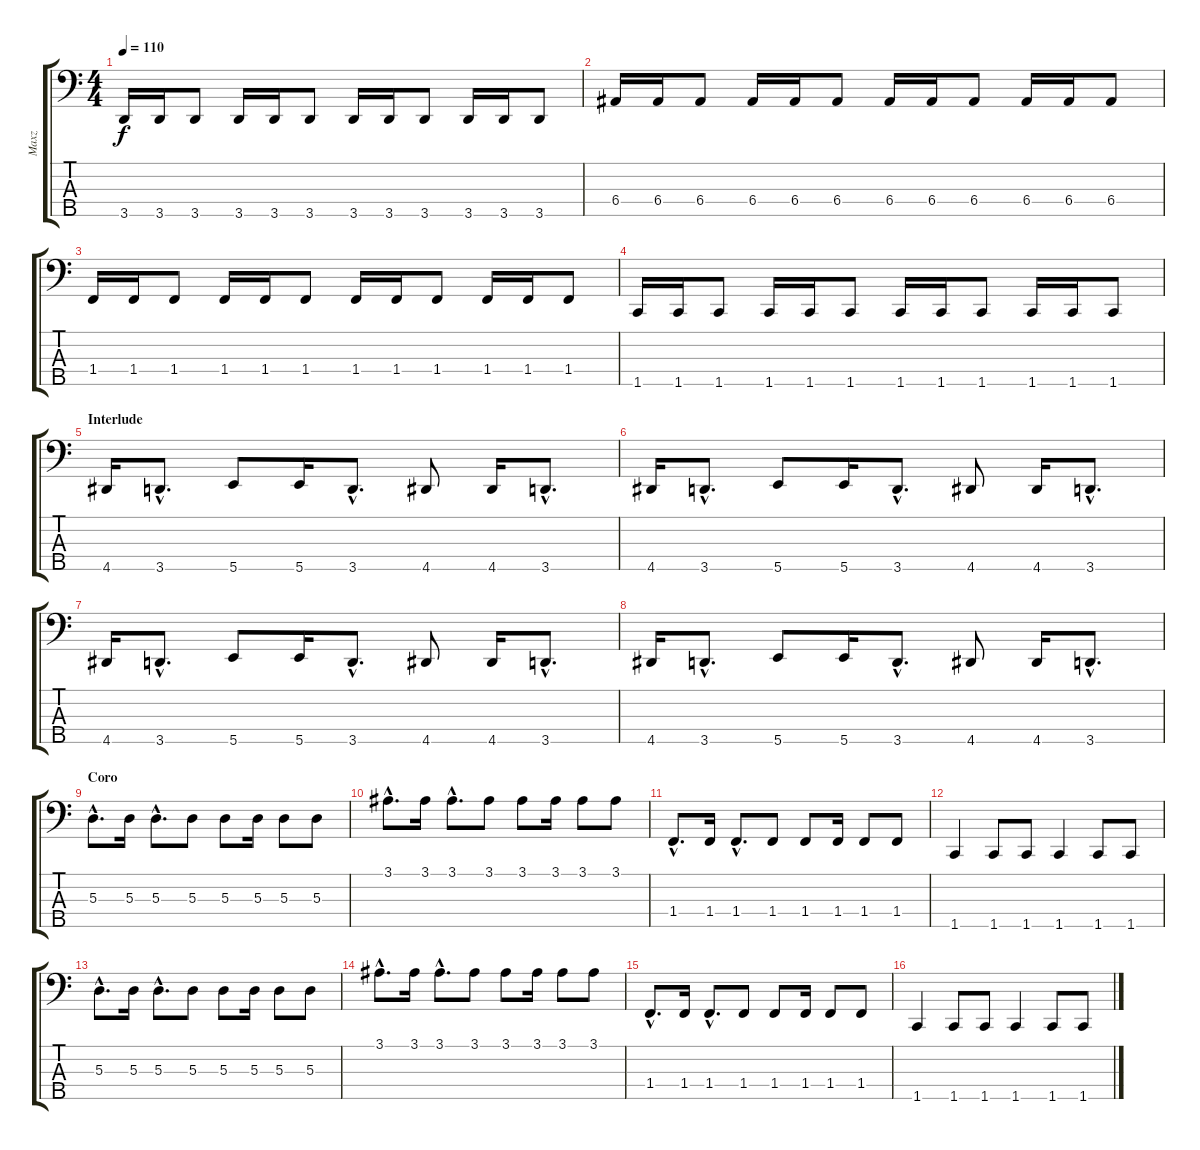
\track ("Maxz" "Maxz") {instrument slapbass2}
\staff {score tabs}
\tuning (G2 D2 A1 E1 B0) {hide}
\ts (4 4)
\tempo 110
\clef f4
\ks c
3.5.16{dy f} 3.5.16 3.5.8 3.5.16 3.5.16 3.5.8 3.5.16 3.5.16 3.5.8 3.5.16 3.5.16 3.5.8 |
6.4.16 6.4.16 6.4.8 6.4.16 6.4.16 6.4.8 6.4.16 6.4.16 6.4.8 6.4.16 6.4.16 6.4.8 |
1.4.16 1.4.16 1.4.8 1.4.16 1.4.16 1.4.8 1.4.16 1.4.16 1.4.8 1.4.16 1.4.16 1.4.8 |
1.5.16 1.5.16 1.5.8 1.5.16 1.5.16 1.5.8 1.5.16 1.5.16 1.5.8 1.5.16 1.5.16 1.5.8 |
\section ("" "Interlude")
4.5.16 3.5{hac}.8{d} 5.5.8 5.5.16 3.5{hac}.8{d} 4.5.8 4.5.16 3.5{hac}.8{d} |
4.5.16 3.5{hac}.8{d} 5.5.8 5.5.16 3.5{hac}.8{d} 4.5.8 4.5.16 3.5{hac}.8{d} |
4.5.16 3.5{hac}.8{d} 5.5.8 5.5.16 3.5{hac}.8{d} 4.5.8 4.5.16 3.5{hac}.8{d} |
4.5.16 3.5{hac}.8{d} 5.5.8 5.5.16 3.5{hac}.8{d} 4.5.8 4.5.16 3.5{hac}.8{d} |
\section ("" "Coro")
5.3{hac}.8{d} 5.3.16 5.3{hac}.8{d} 5.3.8 5.3.8 5.3.16 5.3.8 5.3.8 |
3.1{hac}.8{d} 3.1.16 3.1{hac}.8{d} 3.1.8 3.1.8 3.1.16 3.1.8 3.1.8 |
1.4{hac}.8{d} 1.4.16 1.4{hac}.8{d} 1.4.8 1.4.8 1.4.16 1.4.8 1.4.8 |
1.5.4 1.5.8 1.5.8 1.5.4 1.5.8 1.5.8 |
5.3{hac}.8{d} 5.3.16 5.3{hac}.8{d} 5.3.8 5.3.8 5.3.16 5.3.8 5.3.8 |
3.1{hac}.8{d} 3.1.16 3.1{hac}.8{d} 3.1.8 3.1.8 3.1.16 3.1.8 3.1.8 |
1.4{hac}.8{d} 1.4.16 1.4{hac}.8{d} 1.4.8 1.4.8 1.4.16 1.4.8 1.4.8 |
1.5.4 1.5.8 1.5.8 1.5.4 1.5.8 1.5.8
